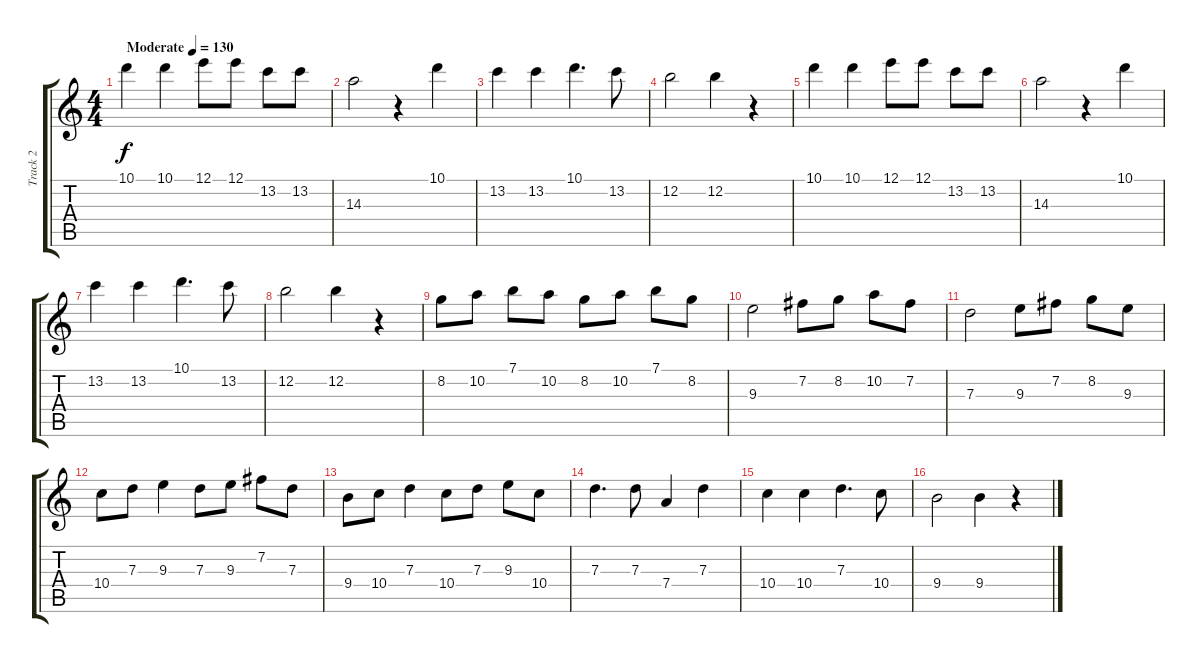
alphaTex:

\track ("Track 2" "Track 2") {instrument distortionguitar}
\staff {score tabs}
\tuning (E4 B3 G3 D3 A2 E2) {hide}
\ts (4 4)
\tempo (130 "Moderate")
\clef g2
\ks c
10.1.4{dy f instrument distortionguitar} 10.1.4 12.1.8 12.1.8 13.2.8 13.2.8 |
14.3.2 r.4 10.1.4 |
13.2.4 13.2.4 10.1.4{d} 13.2.8 |
12.2.2 12.2.4 r.4 |
10.1.4 10.1.4 12.1.8 12.1.8 13.2.8 13.2.8 |
14.3.2 r.4 10.1.4 |
13.2.4 13.2.4 10.1.4{d} 13.2.8 |
12.2.2 12.2.4 r.4 |
8.2.8 10.2.8 7.1.8 10.2.8 8.2.8 10.2.8 7.1.8 8.2.8 |
9.3.2 7.2.8 8.2.8 10.2.8 7.2.8 |
7.3.2 9.3.8 7.2.8 8.2.8 9.3.8 |
10.4.8 7.3.8 9.3.4 7.3.8 9.3.8 7.2.8 7.3.8 |
9.4.8 10.4.8 7.3.4 10.4.8 7.3.8 9.3.8 10.4.8 |
7.3.4{d} 7.3.8 7.4.4 7.3.4 |
10.4.4 10.4.4 7.3.4{d} 10.4.8 |
9.4.2 9.4.4 r.4
